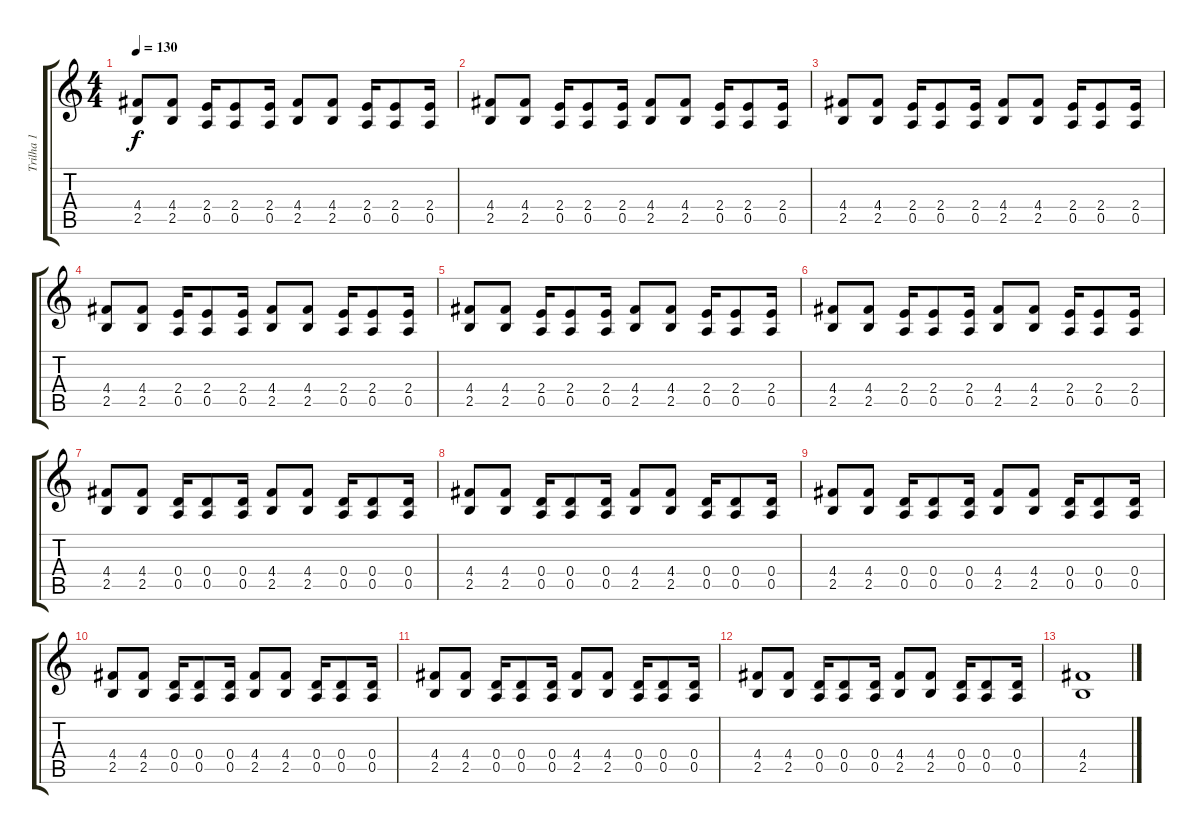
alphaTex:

\track ("Trilha 1" "Trilha 1") {instrument distortionguitar}
\staff {score tabs}
\tuning (E4 B3 G3 D3 A2 E2) {hide}
\ts (4 4)
\tempo 130
\clef g2
\ks c
(4.4 2.5).8{dy f instrument distortionguitar} (4.4 2.5).8 (2.4 0.5).16 (2.4 0.5).8 (2.4 0.5).16 (4.4 2.5).8 (4.4 2.5).8 (2.4 0.5).16 (2.4 0.5).8 (2.4 0.5).16 |
(4.4 2.5).8 (4.4 2.5).8 (2.4 0.5).16 (2.4 0.5).8 (2.4 0.5).16 (4.4 2.5).8 (4.4 2.5).8 (2.4 0.5).16 (2.4 0.5).8 (2.4 0.5).16 |
(4.4 2.5).8 (4.4 2.5).8 (2.4 0.5).16 (2.4 0.5).8 (2.4 0.5).16 (4.4 2.5).8 (4.4 2.5).8 (2.4 0.5).16 (2.4 0.5).8 (2.4 0.5).16 |
(4.4 2.5).8 (4.4 2.5).8 (2.4 0.5).16 (2.4 0.5).8 (2.4 0.5).16 (4.4 2.5).8 (4.4 2.5).8 (2.4 0.5).16 (2.4 0.5).8 (2.4 0.5).16 |
(4.4 2.5).8 (4.4 2.5).8 (2.4 0.5).16 (2.4 0.5).8 (2.4 0.5).16 (4.4 2.5).8 (4.4 2.5).8 (2.4 0.5).16 (2.4 0.5).8 (2.4 0.5).16 |
(4.4 2.5).8 (4.4 2.5).8 (2.4 0.5).16 (2.4 0.5).8 (2.4 0.5).16 (4.4 2.5).8 (4.4 2.5).8 (2.4 0.5).16 (2.4 0.5).8 (2.4 0.5).16 |
(4.4 2.5).8{instrument distortionguitar} (4.4 2.5).8 (0.4 0.5).16 (0.4 0.5).8 (0.4 0.5).16 (4.4 2.5).8 (4.4 2.5).8 (0.4 0.5).16 (0.4 0.5).8 (0.4 0.5).16 |
(4.4 2.5).8{instrument distortionguitar} (4.4 2.5).8 (0.4 0.5).16 (0.4 0.5).8 (0.4 0.5).16 (4.4 2.5).8 (4.4 2.5).8 (0.4 0.5).16 (0.4 0.5).8 (0.4 0.5).16 |
(4.4 2.5).8{instrument distortionguitar} (4.4 2.5).8 (0.4 0.5).16 (0.4 0.5).8 (0.4 0.5).16 (4.4 2.5).8 (4.4 2.5).8 (0.4 0.5).16 (0.4 0.5).8 (0.4 0.5).16 |
(4.4 2.5).8{instrument distortionguitar} (4.4 2.5).8 (0.4 0.5).16 (0.4 0.5).8 (0.4 0.5).16 (4.4 2.5).8 (4.4 2.5).8 (0.4 0.5).16 (0.4 0.5).8 (0.4 0.5).16 |
(4.4 2.5).8{instrument distortionguitar} (4.4 2.5).8 (0.4 0.5).16 (0.4 0.5).8 (0.4 0.5).16 (4.4 2.5).8 (4.4 2.5).8 (0.4 0.5).16 (0.4 0.5).8 (0.4 0.5).16 |
(4.4 2.5).8{instrument distortionguitar} (4.4 2.5).8 (0.4 0.5).16 (0.4 0.5).8 (0.4 0.5).16 (4.4 2.5).8 (4.4 2.5).8 (0.4 0.5).16 (0.4 0.5).8 (0.4 0.5).16 |
(4.4 2.5).1
